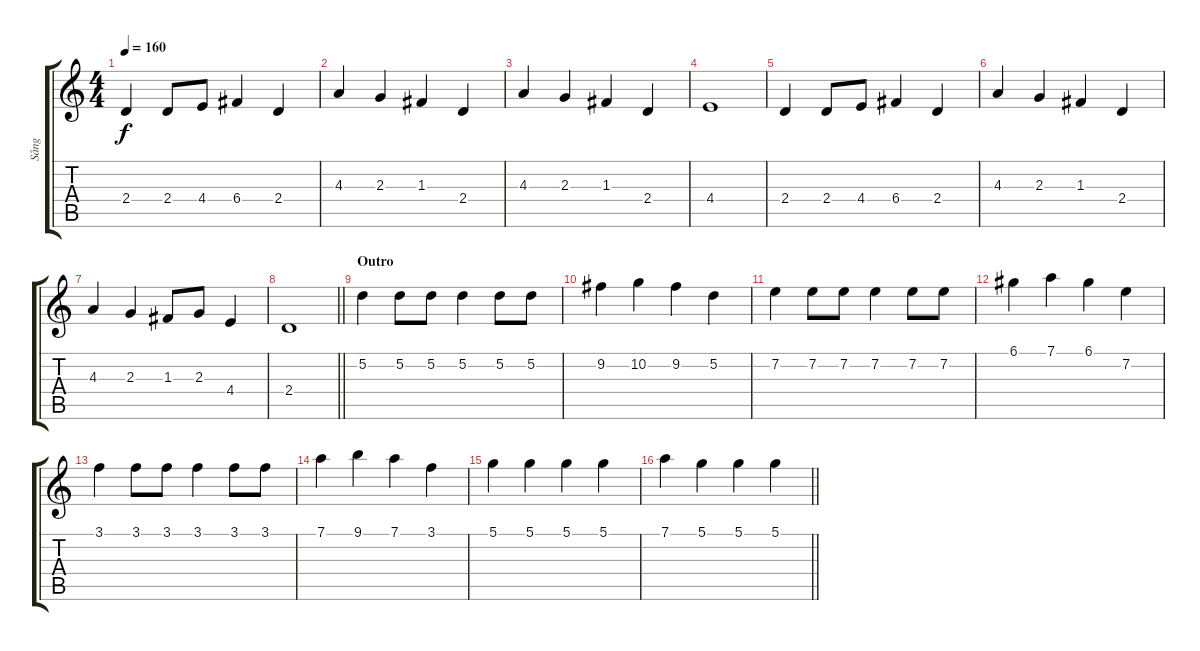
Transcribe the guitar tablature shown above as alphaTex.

\track ("Sång" "Sång") {instrument acousticguitarsteel}
\staff {score tabs}
\tuning (D4 A3 F3 C3 G2 C2) {hide}
\ts (4 4)
\tempo 160
\clef g2
\ks c
2.4.4{dy f} 2.4.8 4.4.8 6.4.4 2.4.4 |
4.3.4 2.3.4 1.3.4 2.4.4 |
4.3.4 2.3.4 1.3.4 2.4.4 |
4.4.1 |
2.4.4 2.4.8 4.4.8 6.4.4 2.4.4 |
4.3.4 2.3.4 1.3.4 2.4.4 |
4.3.4 2.3.4 1.3.8 2.3.8 4.4.4 |
\barLineRight lightlight
2.4.1 |
\section ("" "Outro")
5.2.4 5.2.8 5.2.8 5.2.4 5.2.8 5.2.8 |
9.2.4 10.2.4 9.2.4 5.2.4 |
7.2.4 7.2.8 7.2.8 7.2.4 7.2.8 7.2.8 |
6.1.4 7.1.4 6.1.4 7.2.4 |
3.1.4 3.1.8 3.1.8 3.1.4 3.1.8 3.1.8 |
7.1.4 9.1.4 7.1.4 3.1.4 |
5.1.4 5.1.4 5.1.4 5.1.4 |
\barLineRight lightlight
7.1.4 5.1.4 5.1.4 5.1.4
